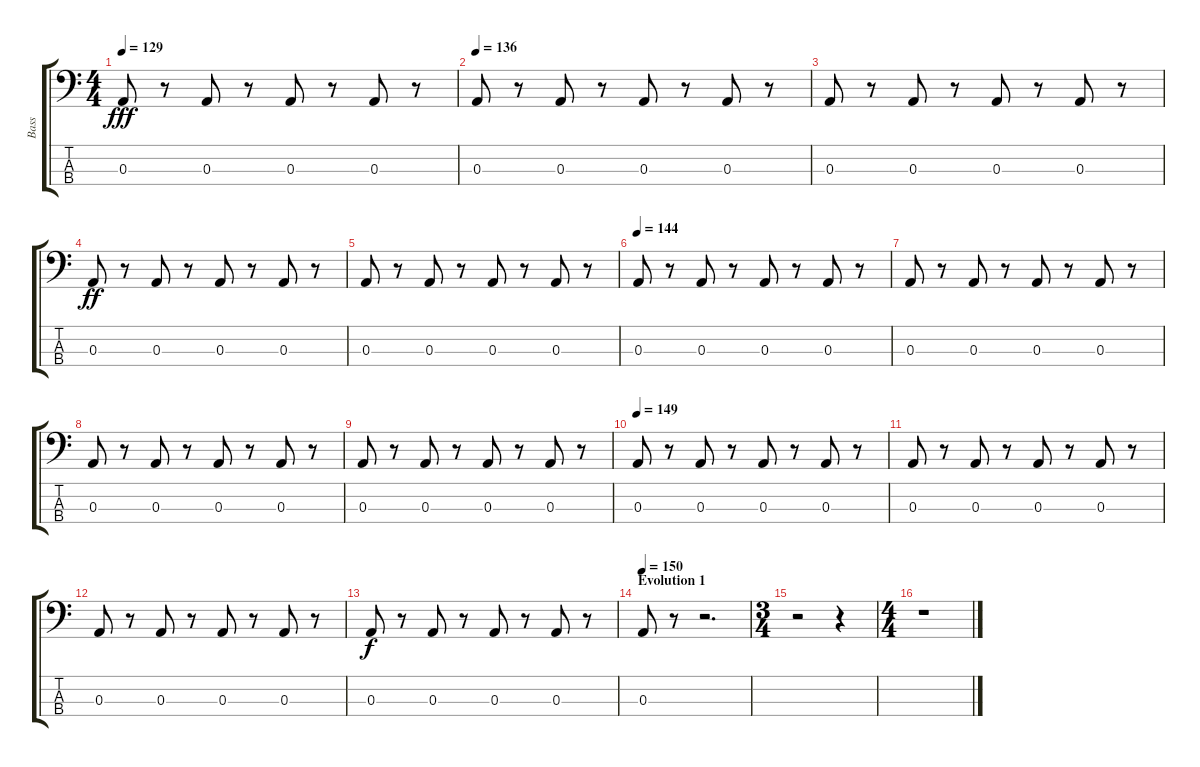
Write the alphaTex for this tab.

\track ("Bass" "Bass") {instrument electricbasspick}
\staff {score tabs}
\tuning (G2 D2 A1 E1) {hide}
\ts (4 4)
\tempo 129
\clef f4
\ks c
0.3.8{dy fff} r.8 0.3.8 r.8 0.3.8 r.8 0.3.8 r.8 |
\tempo 136
0.3.8 r.8 0.3.8 r.8 0.3.8 r.8 0.3.8 r.8 |
0.3.8 r.8 0.3.8 r.8 0.3.8 r.8 0.3.8 r.8 |
0.3.8{dy ff} r.8 0.3.8 r.8 0.3.8 r.8 0.3.8 r.8 |
0.3.8 r.8 0.3.8 r.8 0.3.8 r.8 0.3.8 r.8 |
\tempo 144
0.3.8 r.8 0.3.8 r.8 0.3.8 r.8 0.3.8 r.8 |
0.3.8 r.8 0.3.8 r.8 0.3.8 r.8 0.3.8 r.8 |
0.3.8 r.8 0.3.8 r.8 0.3.8 r.8 0.3.8 r.8 |
0.3.8 r.8 0.3.8 r.8 0.3.8 r.8 0.3.8 r.8 |
\tempo 149
0.3.8 r.8 0.3.8 r.8 0.3.8 r.8 0.3.8 r.8 |
0.3.8 r.8 0.3.8 r.8 0.3.8 r.8 0.3.8 r.8 |
0.3.8 r.8 0.3.8 r.8 0.3.8 r.8 0.3.8 r.8 |
0.3.8{dy f} r.8 0.3.8 r.8 0.3.8 r.8 0.3.8 r.8 |
\section ("" "Evolution 1")
\tempo 150
0.3.8 r.8 r.2{d} |
\ts (3 4)
r.2 r.4 |
\ts (4 4)
r.1
